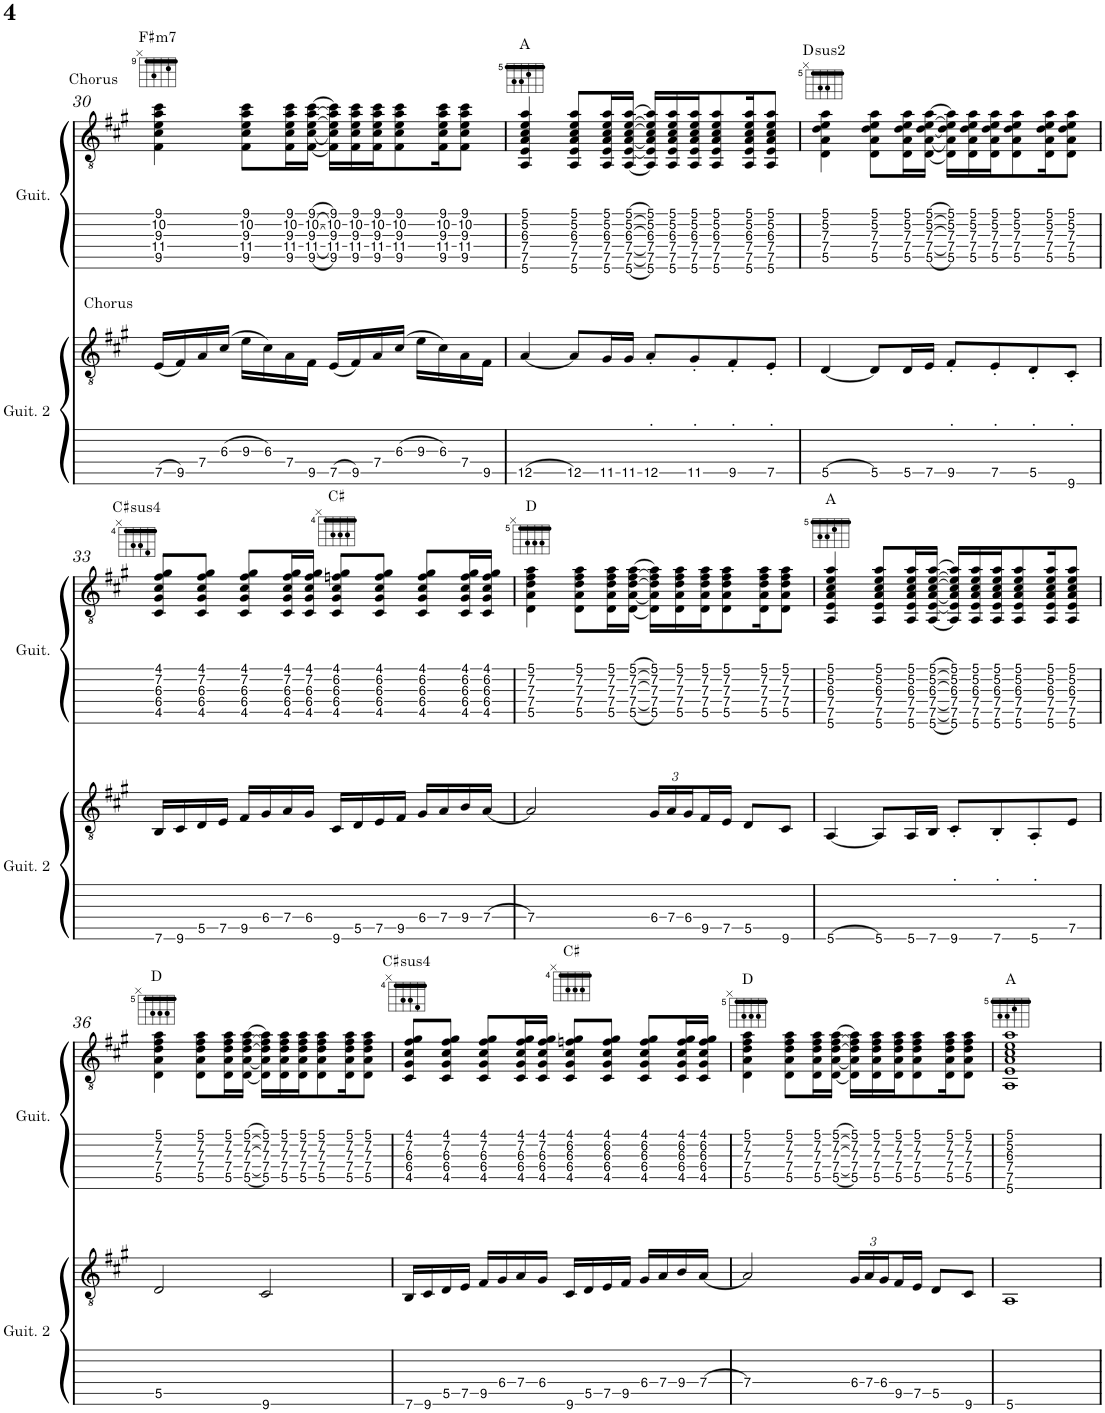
**kern	**kern	**kern	**kern	**harte
*part2	*part2	*part1	*part1	*part1
*staff4	*staff3	*staff2	*staff1	*
*I"Guitar 2	*	*I"Guitar 1	*	*
*I'Guit. 2	*	*I'Guit.	*	*
!!LO:PB:g=z
*	*clefGv2	*	*clefGv2	*
*k[f#c#g#]	*k[f#c#g#]	*k[f#c#g#]	*k[f#c#g#]	*
*M4/4	*M4/4	*M4/4	*M4/4	*
=30	=30	=30	=30	=30
!	!	!	!LO:TX:a:t=Chorus	!
!	!LO:TX:a:t=Chorus	!	!	!LO:H:kt=m7
16ELL	(16E/LL	4F# 4c# 4e 4a 4cc#	4F#\ 4c#\ 4e\ 4a\ 4cc#\	F#:min7
16F#J	16F#/)	.	.	.
16AL	16A/	.	.	.
16c#JJ	(16c#/JJ	.	.	.
16eLL	16e\LL	8F#\ 8c#\ 8e\ 8a\ 8cc#\L	8F#\ 8c#\ 8e\ 8a\ 8cc#\L	.
16c#J	16c#\)	.	.	.
16AL	16A\	16F#\ 16c#\ 16e\ 16a\ 16cc#\L	16F#\ 16c#\ 16e\ 16a\ 16cc#\L	.
16F#JJ	16F#\JJ	[16F#\ [16c#\ [16e\ [16a\ [16cc#\JJ	[16F#\ [16c#\ [16e\ [16a\ [16cc#\JJ	.
16ELL	(16E/LL	16F#]\ 16c#]\ 16e]\ 16a]\ 16cc#]\LL	16F#\] 16c#\] 16e\] 16a\] 16cc#\]LL	.
16F#J	16F#/)	16F#\ 16c#\ 16e\ 16a\ 16cc#\J	16F#\ 16c#\ 16e\ 16a\ 16cc#\	.
16AL	16A/	16F#\ 16c#\ 16e\ 16a\ 16cc#\K	16F#\ 16c#\ 16e\ 16a\ 16cc#\J	.
16c#JJ	(16c#/JJ	8F#\ 8c#\ 8e\ 8a\ 8cc#\J	8F#\ 8c#\ 8e\ 8a\ 8cc#\	.
16eLL	16e\LL	.	.	.
16c#J	16c#\)	16F#\ 16c#\ 16e\ 16a\ 16cc#\KL	16F#\ 16c#\ 16e\ 16a\ 16cc#\K	.
16AL	16A\	8F#\ 8c#\ 8e\ 8a\ 8cc#\J	8F#\ 8c#\ 8e\ 8a\ 8cc#\J	.
16F#JJ	16F#\JJ	.	.	.
=31	=31	=31	=31	=31
[4A	[4A/	4AA 4E 4A 4c# 4e 4a	4AA/ 4E/ 4A/ 4c#/ 4e/ 4a/	A:maj
8AL]	8A/L]	8AA\ 8E\ 8A\ 8c#\ 8e\ 8a\L	8AA/ 8E/ 8A/ 8c#/ 8e/ 8a/L	.
16G#L	16G#/L	16AA\ 16E\ 16A\ 16c#\ 16e\ 16a\L	16AA/ 16E/ 16A/ 16c#/ 16e/ 16a/L	.
16G#JJ	16G#/JJ	[16AA\ [16E\ [16A\ [16c#\ [16e\ [16a\JJ	[16AA/ [16E/ [16A/ [16c#/ [16e/ [16a/JJ	.
8A'L	8A'/L	16AA]\ 16E]\ 16A]\ 16c#]\ 16e]\ 16a]\LL	16AA/] 16E/] 16A/] 16c#/] 16e/] 16a/]LL	.
.	.	16AA\ 16E\ 16A\ 16c#\ 16e\ 16a\J	16AA/ 16E/ 16A/ 16c#/ 16e/ 16a/	.
8G#'J	8G#'/	16AA\ 16E\ 16A\ 16c#\ 16e\ 16a\K	16AA/ 16E/ 16A/ 16c#/ 16e/ 16a/J	.
.	.	8AA\ 8E\ 8A\ 8c#\ 8e\ 8a\J	8AA/ 8E/ 8A/ 8c#/ 8e/ 8a/	.
8F#'L	8F#'/	.	.	.
.	.	16AA\ 16E\ 16A\ 16c#\ 16e\ 16a\KL	16AA/ 16E/ 16A/ 16c#/ 16e/ 16a/K	.
8E'J	8E'/J	8AA\ 8E\ 8A\ 8c#\ 8e\ 8a\J	8AA/ 8E/ 8A/ 8c#/ 8e/ 8a/J	.
=32	=32	=32	=32	=32
!	!	!	!	!LO:H:kt=2
[4D	[4D/	4D 4A 4d 4e 4a	4D\ 4A\ 4d\ 4e\ 4a\	D:(1,2,5)
8DL]	8D/L]	8D\ 8A\ 8d\ 8e\ 8a\L	8D\ 8A\ 8d\ 8e\ 8a\L	.
16DL	16D/L	16D\ 16A\ 16d\ 16e\ 16a\L	16D\ 16A\ 16d\ 16e\ 16a\L	.
16EJJ	16E/JJ	[16D\ [16A\ [16d\ [16e\ [16a\JJ	[16D\ [16A\ [16d\ [16e\ [16a\JJ	.
8F#'L	8F#'/L	16D]\ 16A]\ 16d]\ 16e]\ 16a]\LL	16D\] 16A\] 16d\] 16e\] 16a\]LL	.
.	.	16D\ 16A\ 16d\ 16e\ 16a\J	16D\ 16A\ 16d\ 16e\ 16a\	.
8E'J	8E'/	16D\ 16A\ 16d\ 16e\ 16a\K	16D\ 16A\ 16d\ 16e\ 16a\J	.
.	.	8D\ 8A\ 8d\ 8e\ 8a\J	8D\ 8A\ 8d\ 8e\ 8a\	.
8D'L	8D'/	.	.	.
.	.	16D\ 16A\ 16d\ 16e\ 16a\KL	16D\ 16A\ 16d\ 16e\ 16a\K	.
8C#'J	8C#'/J	8D\ 8A\ 8d\ 8e\ 8a\J	8D\ 8A\ 8d\ 8e\ 8a\J	.
!!LO:LB:g=z
=33	=33	=33	=33	=33
!	!	!	!	!LO:H:kt=4
16BBLL	16BB/LL	8C#\ 8G#\ 8c#\ 8f#\ 8g#\L	8C#/ 8G#/ 8c#/ 8f#/ 8g#/L	C#:sus4
16C#J	16C#/	.	.	.
16DL	16D/	8C#\ 8G#\ 8c#\ 8f#\ 8g#\J	8C#/ 8G#/ 8c#/ 8f#/ 8g#/J	.
16EJJ	16E/JJ	.	.	.
16F#LL	16F#/LL	8C#\ 8G#\ 8c#\ 8f#\ 8g#\L	8C#/ 8G#/ 8c#/ 8f#/ 8g#/L	.
16G#J	16G#/	.	.	.
16AL	16A/	16C#\ 16G#\ 16c#\ 16f#\ 16g#\L	16C#/ 16G#/ 16c#/ 16f#/ 16g#/L	.
16G#JJ	16G#/JJ	16C#\ 16G#\ 16c#\ 16f#\ 16g#\JJ	16C#/ 16G#/ 16c#/ 16f#/ 16g#/JJ	.
16C#LL	16C#/LL	8C#\ 8G#\ 8c#\ 8fn\ 8g#\L	8C#/ 8G#/ 8c#/ 8fn/ 8g#/L	C#:maj
16DJ	16D/	.	.	.
16EL	16E/	8C#\ 8G#\ 8c#\ 8f\ 8g#\J	8C#/ 8G#/ 8c#/ 8f/ 8g#/J	.
16F#JJ	16F#/JJ	.	.	.
16G#LL	16G#/LL	8C#\ 8G#\ 8c#\ 8f\ 8g#\L	8C#/ 8G#/ 8c#/ 8f/ 8g#/L	.
16AJ	16A/	.	.	.
16BL	16B/	16C#\ 16G#\ 16c#\ 16f\ 16g#\L	16C#/ 16G#/ 16c#/ 16f/ 16g#/L	.
[16AJJ	[16A/JJ	16C#\ 16G#\ 16c#\ 16f\ 16g#\JJ	16C#/ 16G#/ 16c#/ 16f/ 16g#/JJ	.
=34	=34	=34	=34	=34
2A]	2A/]	4D 4A 4d 4f# 4a	4D\ 4A\ 4d\ 4f#\ 4a\	D:maj
.	.	8D\ 8A\ 8d\ 8f#\ 8a\L	8D\ 8A\ 8d\ 8f#\ 8a\L	.
.	.	16D\ 16A\ 16d\ 16f#\ 16a\L	16D\ 16A\ 16d\ 16f#\ 16a\L	.
.	.	[16D\ [16A\ [16d\ [16f#\ [16a\JJ	[16D\ [16A\ [16d\ [16f#\ [16a\JJ	.
*Xbrackettup	*Xbrackettup	*	*	*
24G#LL	24G#/LL	16D]\ 16A]\ 16d]\ 16f#]\ 16a]\LL	16D\] 16A\] 16d\] 16f#\] 16a\]LL	.
24A	24A/	.	.	.
.	.	16D\ 16A\ 16d\ 16f#\ 16a\J	16D\ 16A\ 16d\ 16f#\ 16a\	.
24G#J	24G#/	.	.	.
16F#L	16F#/	16D\ 16A\ 16d\ 16f#\ 16a\K	16D\ 16A\ 16d\ 16f#\ 16a\J	.
16EJJ	16E/JJ	8D\ 8A\ 8d\ 8f#\ 8a\J	8D\ 8A\ 8d\ 8f#\ 8a\	.
8DL	8D/L	.	.	.
.	.	16D\ 16A\ 16d\ 16f#\ 16a\KL	16D\ 16A\ 16d\ 16f#\ 16a\K	.
8C#J	8C#/J	8D\ 8A\ 8d\ 8f#\ 8a\J	8D\ 8A\ 8d\ 8f#\ 8a\J	.
=35	=35	=35	=35	=35
[4AA	[4AA/	4AA 4E 4A 4c# 4e 4a	4AA/ 4E/ 4A/ 4c#/ 4e/ 4a/	A:maj
8AAL]	8AA/L]	8AA\ 8E\ 8A\ 8c#\ 8e\ 8a\L	8AA/ 8E/ 8A/ 8c#/ 8e/ 8a/L	.
16AAL	16AA/L	16AA\ 16E\ 16A\ 16c#\ 16e\ 16a\L	16AA/ 16E/ 16A/ 16c#/ 16e/ 16a/L	.
16BBJJ	16BB/JJ	[16AA\ [16E\ [16A\ [16c#\ [16e\ [16a\JJ	[16AA/ [16E/ [16A/ [16c#/ [16e/ [16a/JJ	.
8C#'L	8C#'/L	16AA]\ 16E]\ 16A]\ 16c#]\ 16e]\ 16a]\LL	16AA/] 16E/] 16A/] 16c#/] 16e/] 16a/]LL	.
.	.	16AA\ 16E\ 16A\ 16c#\ 16e\ 16a\J	16AA/ 16E/ 16A/ 16c#/ 16e/ 16a/	.
8BB'J	8BB'/	16AA\ 16E\ 16A\ 16c#\ 16e\ 16a\K	16AA/ 16E/ 16A/ 16c#/ 16e/ 16a/J	.
.	.	8AA\ 8E\ 8A\ 8c#\ 8e\ 8a\J	8AA/ 8E/ 8A/ 8c#/ 8e/ 8a/	.
8AA'L	8AA'/	.	.	.
.	.	16AA\ 16E\ 16A\ 16c#\ 16e\ 16a\KL	16AA/ 16E/ 16A/ 16c#/ 16e/ 16a/K	.
8EJ	8E/J	8AA\ 8E\ 8A\ 8c#\ 8e\ 8a\J	8AA/ 8E/ 8A/ 8c#/ 8e/ 8a/J	.
!!LO:LB:g=z
=36	=36	=36	=36	=36
2D	2D/	4D 4A 4d 4f# 4a	4D\ 4A\ 4d\ 4f#\ 4a\	D:maj
.	.	8D\ 8A\ 8d\ 8f#\ 8a\L	8D\ 8A\ 8d\ 8f#\ 8a\L	.
.	.	16D\ 16A\ 16d\ 16f#\ 16a\L	16D\ 16A\ 16d\ 16f#\ 16a\L	.
.	.	[16D\ [16A\ [16d\ [16f#\ [16a\JJ	[16D\ [16A\ [16d\ [16f#\ [16a\JJ	.
2C#	2C#/	16D]\ 16A]\ 16d]\ 16f#]\ 16a]\LL	16D\] 16A\] 16d\] 16f#\] 16a\]LL	.
.	.	16D\ 16A\ 16d\ 16f#\ 16a\J	16D\ 16A\ 16d\ 16f#\ 16a\	.
.	.	16D\ 16A\ 16d\ 16f#\ 16a\K	16D\ 16A\ 16d\ 16f#\ 16a\J	.
.	.	8D\ 8A\ 8d\ 8f#\ 8a\J	8D\ 8A\ 8d\ 8f#\ 8a\	.
.	.	16D\ 16A\ 16d\ 16f#\ 16a\KL	16D\ 16A\ 16d\ 16f#\ 16a\K	.
.	.	8D\ 8A\ 8d\ 8f#\ 8a\J	8D\ 8A\ 8d\ 8f#\ 8a\J	.
=37	=37	=37	=37	=37
!	!	!	!	!LO:H:kt=4
16BBLL	16BB/LL	8C#\ 8G#\ 8c#\ 8f#\ 8g#\L	8C#/ 8G#/ 8c#/ 8f#/ 8g#/L	C#:sus4
16C#J	16C#/	.	.	.
16DL	16D/	8C#\ 8G#\ 8c#\ 8f#\ 8g#\J	8C#/ 8G#/ 8c#/ 8f#/ 8g#/J	.
16EJJ	16E/JJ	.	.	.
16F#LL	16F#/LL	8C#\ 8G#\ 8c#\ 8f#\ 8g#\L	8C#/ 8G#/ 8c#/ 8f#/ 8g#/L	.
16G#J	16G#/	.	.	.
16AL	16A/	16C#\ 16G#\ 16c#\ 16f#\ 16g#\L	16C#/ 16G#/ 16c#/ 16f#/ 16g#/L	.
16G#JJ	16G#/JJ	16C#\ 16G#\ 16c#\ 16f#\ 16g#\JJ	16C#/ 16G#/ 16c#/ 16f#/ 16g#/JJ	.
16C#LL	16C#/LL	8C#\ 8G#\ 8c#\ 8fn\ 8g#\L	8C#/ 8G#/ 8c#/ 8fn/ 8g#/L	C#:maj
16DJ	16D/	.	.	.
16EL	16E/	8C#\ 8G#\ 8c#\ 8f\ 8g#\J	8C#/ 8G#/ 8c#/ 8f/ 8g#/J	.
16F#JJ	16F#/JJ	.	.	.
16G#LL	16G#/LL	8C#\ 8G#\ 8c#\ 8f\ 8g#\L	8C#/ 8G#/ 8c#/ 8f/ 8g#/L	.
16AJ	16A/	.	.	.
16BL	16B/	16C#\ 16G#\ 16c#\ 16f\ 16g#\L	16C#/ 16G#/ 16c#/ 16f/ 16g#/L	.
[16AJJ	[16A/JJ	16C#\ 16G#\ 16c#\ 16f\ 16g#\JJ	16C#/ 16G#/ 16c#/ 16f/ 16g#/JJ	.
=38	=38	=38	=38	=38
2A]	2A/]	4D 4A 4d 4f# 4a	4D\ 4A\ 4d\ 4f#\ 4a\	D:maj
.	.	8D\ 8A\ 8d\ 8f#\ 8a\L	8D\ 8A\ 8d\ 8f#\ 8a\L	.
.	.	16D\ 16A\ 16d\ 16f#\ 16a\L	16D\ 16A\ 16d\ 16f#\ 16a\L	.
.	.	[16D\ [16A\ [16d\ [16f#\ [16a\JJ	[16D\ [16A\ [16d\ [16f#\ [16a\JJ	.
24G#LL	24G#/LL	16D]\ 16A]\ 16d]\ 16f#]\ 16a]\LL	16D\] 16A\] 16d\] 16f#\] 16a\]LL	.
24A	24A/	.	.	.
.	.	16D\ 16A\ 16d\ 16f#\ 16a\J	16D\ 16A\ 16d\ 16f#\ 16a\	.
24G#J	24G#/	.	.	.
16F#L	16F#/	16D\ 16A\ 16d\ 16f#\ 16a\K	16D\ 16A\ 16d\ 16f#\ 16a\J	.
16EJJ	16E/JJ	8D\ 8A\ 8d\ 8f#\ 8a\J	8D\ 8A\ 8d\ 8f#\ 8a\	.
8DL	8D/L	.	.	.
.	.	16D\ 16A\ 16d\ 16f#\ 16a\KL	16D\ 16A\ 16d\ 16f#\ 16a\K	.
8C#J	8C#/J	8D\ 8A\ 8d\ 8f#\ 8a\J	8D\ 8A\ 8d\ 8f#\ 8a\J	.
=39	=39	=39	=39	=39
1AA	1AA	1AA 1E 1A 1c# 1e 1a	1AA 1E 1A 1c# 1e 1a	A:maj
=	=	=	=	=
*-	*-	*-	*-	*-
